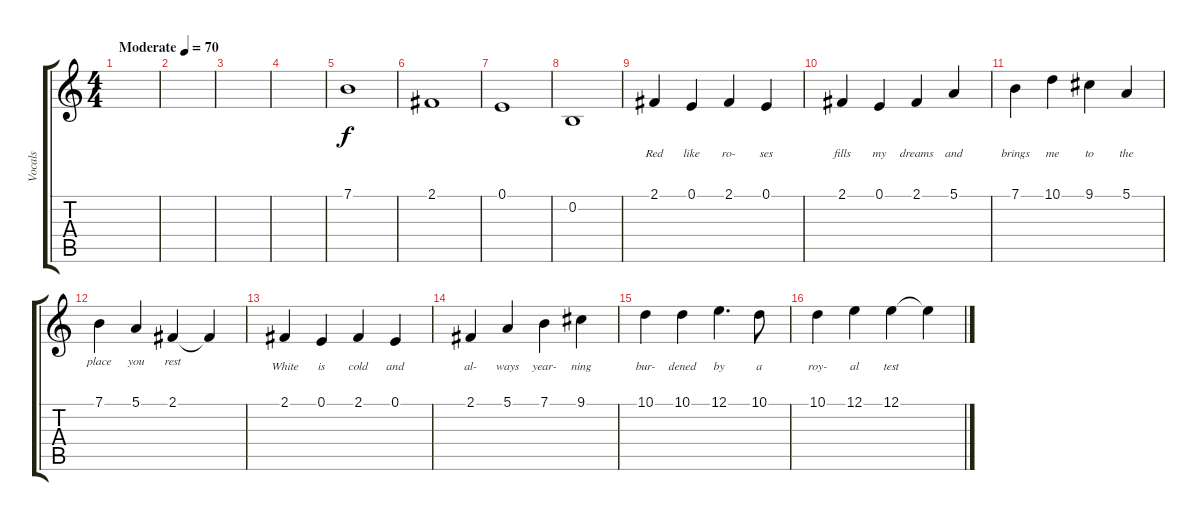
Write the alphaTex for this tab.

\track ("Vocals" "Vocals") {instrument voiceoohs}
\staff {score tabs}
\tuning (E4 B3 G3 D3 A2 E2) {hide}
\ts (4 4)
\tempo (70 "Moderate")
\clef g2
\ks c
|
|
|
|
7.1.1 |
2.1.1 |
0.1.1 |
0.2.1 |
2.1.4{lyrics (0 "Red") lyrics (1 "") lyrics (2 "") lyrics (3 "") lyrics (4 "")} 0.1.4{lyrics (0 "like") lyrics (1 "") lyrics (2 "") lyrics (3 "") lyrics (4 "")} 2.1.4{lyrics (0 "ro-") lyrics (1 "") lyrics (2 "") lyrics (3 "") lyrics (4 "")} 0.1.4{lyrics (0 "ses") lyrics (1 "") lyrics (2 "") lyrics (3 "") lyrics (4 "")} |
2.1.4{lyrics (0 "fills") lyrics (1 "") lyrics (2 "") lyrics (3 "") lyrics (4 "")} 0.1.4{lyrics (0 "my") lyrics (1 "") lyrics (2 "") lyrics (3 "") lyrics (4 "")} 2.1.4{lyrics (0 "dreams") lyrics (1 "") lyrics (2 "") lyrics (3 "") lyrics (4 "")} 5.1.4{lyrics (0 "and") lyrics (1 "") lyrics (2 "") lyrics (3 "") lyrics (4 "")} |
7.1.4{lyrics (0 "brings") lyrics (1 "") lyrics (2 "") lyrics (3 "") lyrics (4 "")} 10.1.4{lyrics (0 "me") lyrics (1 "") lyrics (2 "") lyrics (3 "") lyrics (4 "")} 9.1.4{lyrics (0 "to") lyrics (1 "") lyrics (2 "") lyrics (3 "") lyrics (4 "")} 5.1.4{lyrics (0 "the") lyrics (1 "") lyrics (2 "") lyrics (3 "") lyrics (4 "")} |
7.1.4{lyrics (0 "place") lyrics (1 "") lyrics (2 "") lyrics (3 "") lyrics (4 "")} 5.1.4{lyrics (0 "you") lyrics (1 "") lyrics (2 "") lyrics (3 "") lyrics (4 "")} 2.1.4{lyrics (0 "rest") lyrics (1 "") lyrics (2 "") lyrics (3 "") lyrics (4 "")} 2.1{t}.4 |
2.1.4{lyrics (0 "") lyrics (1 "White") lyrics (2 "") lyrics (3 "") lyrics (4 "")} 0.1.4{lyrics (0 "") lyrics (1 "is") lyrics (2 "") lyrics (3 "") lyrics (4 "")} 2.1.4{lyrics (0 "") lyrics (1 "cold") lyrics (2 "") lyrics (3 "") lyrics (4 "")} 0.1.4{lyrics (0 "") lyrics (1 "and") lyrics (2 "") lyrics (3 "") lyrics (4 "")} |
2.1.4{lyrics (0 "") lyrics (1 "al-") lyrics (2 "") lyrics (3 "") lyrics (4 "")} 5.1.4{lyrics (0 "") lyrics (1 "ways") lyrics (2 "") lyrics (3 "") lyrics (4 "")} 7.1.4{lyrics (0 "") lyrics (1 "year-") lyrics (2 "") lyrics (3 "") lyrics (4 "")} 9.1.4{lyrics (0 "") lyrics (1 "ning") lyrics (2 "") lyrics (3 "") lyrics (4 "")} |
10.1.4{lyrics (0 "") lyrics (1 "bur-") lyrics (2 "") lyrics (3 "") lyrics (4 "")} 10.1.4{lyrics (0 "") lyrics (1 "dened") lyrics (2 "") lyrics (3 "") lyrics (4 "")} 12.1.4{d lyrics (0 "") lyrics (1 "by") lyrics (2 "") lyrics (3 "") lyrics (4 "")} 10.1.8{lyrics (0 "") lyrics (1 "a") lyrics (2 "") lyrics (3 "") lyrics (4 "")} |
10.1.4{lyrics (0 "") lyrics (1 "roy-") lyrics (2 "") lyrics (3 "") lyrics (4 "")} 12.1.4{lyrics (0 "") lyrics (1 "al") lyrics (2 "") lyrics (3 "") lyrics (4 "")} 12.1.4{lyrics (0 "") lyrics (1 "test") lyrics (2 "") lyrics (3 "") lyrics (4 "")} 12.1{t}.4
